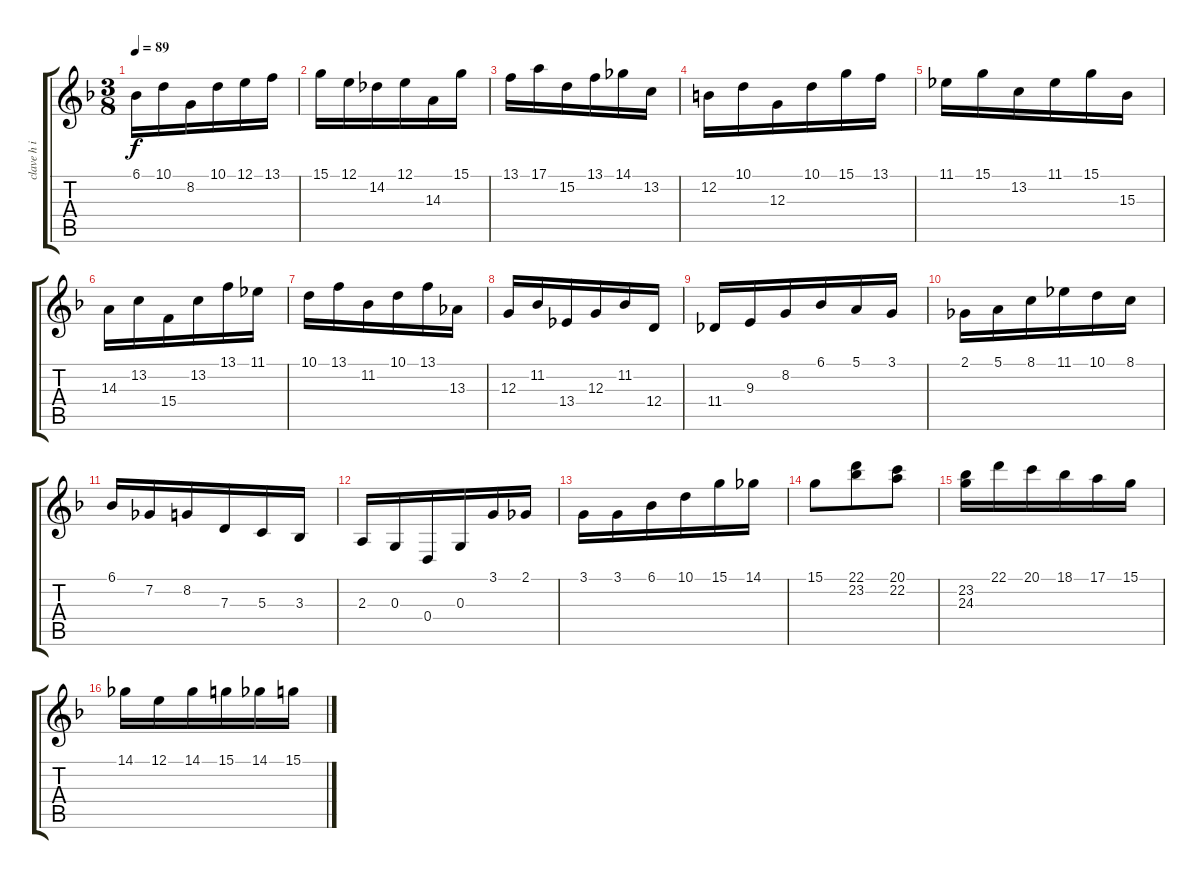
\track ("clave h i" "clave h i") {instrument harpsichord}
\staff {score tabs}
\tuning (E4 B3 G3 D3 A2 E2) {hide}
\ts (3 8)
\tempo 89
\clef g2
\ks dminor
6.1.16{dy f} 10.1.16 8.2.16 10.1.16 12.1.16 13.1.16 |
15.1.16 12.1.16 14.2.16 12.1.16 14.3.16 15.1.16 |
13.1.16 17.1.16 15.2.16 13.1.16 14.1.16 13.2.16 |
12.2.16 10.1.16 12.3.16 10.1.16 15.1.16 13.1.16 |
11.1.16 15.1.16 13.2.16 11.1.16 15.1.16 15.3.16 |
14.3.16 13.2.16 15.4.16 13.2.16 13.1.16 11.1.16 |
10.1.16 13.1.16 11.2.16 10.1.16 13.1.16 13.3.16 |
12.3.16 11.2.16 13.4.16 12.3.16 11.2.16 12.4.16 |
11.4.16 9.3.16 8.2.16 6.1.16 5.1.16 3.1.16 |
2.1.16 5.1.16 8.1.16 11.1.16 10.1.16 8.1.16 |
6.1.16 7.2.16 8.2.16 7.3.16 5.3.16 3.3.16 |
2.3.16 0.3.16 0.4.16 0.3.16 3.1.16 2.1.16 |
3.1.16 3.1.16 6.1.16 10.1.16 15.1.16 14.1.16 |
15.1.8 (22.1 23.2).8 (20.1 22.2).8 |
(23.2 24.3).16 22.1.16 20.1.16 18.1.16 17.1.16 15.1.16 |
14.1.16 12.1.16 14.1.16 15.1.16 14.1.16 15.1.16
